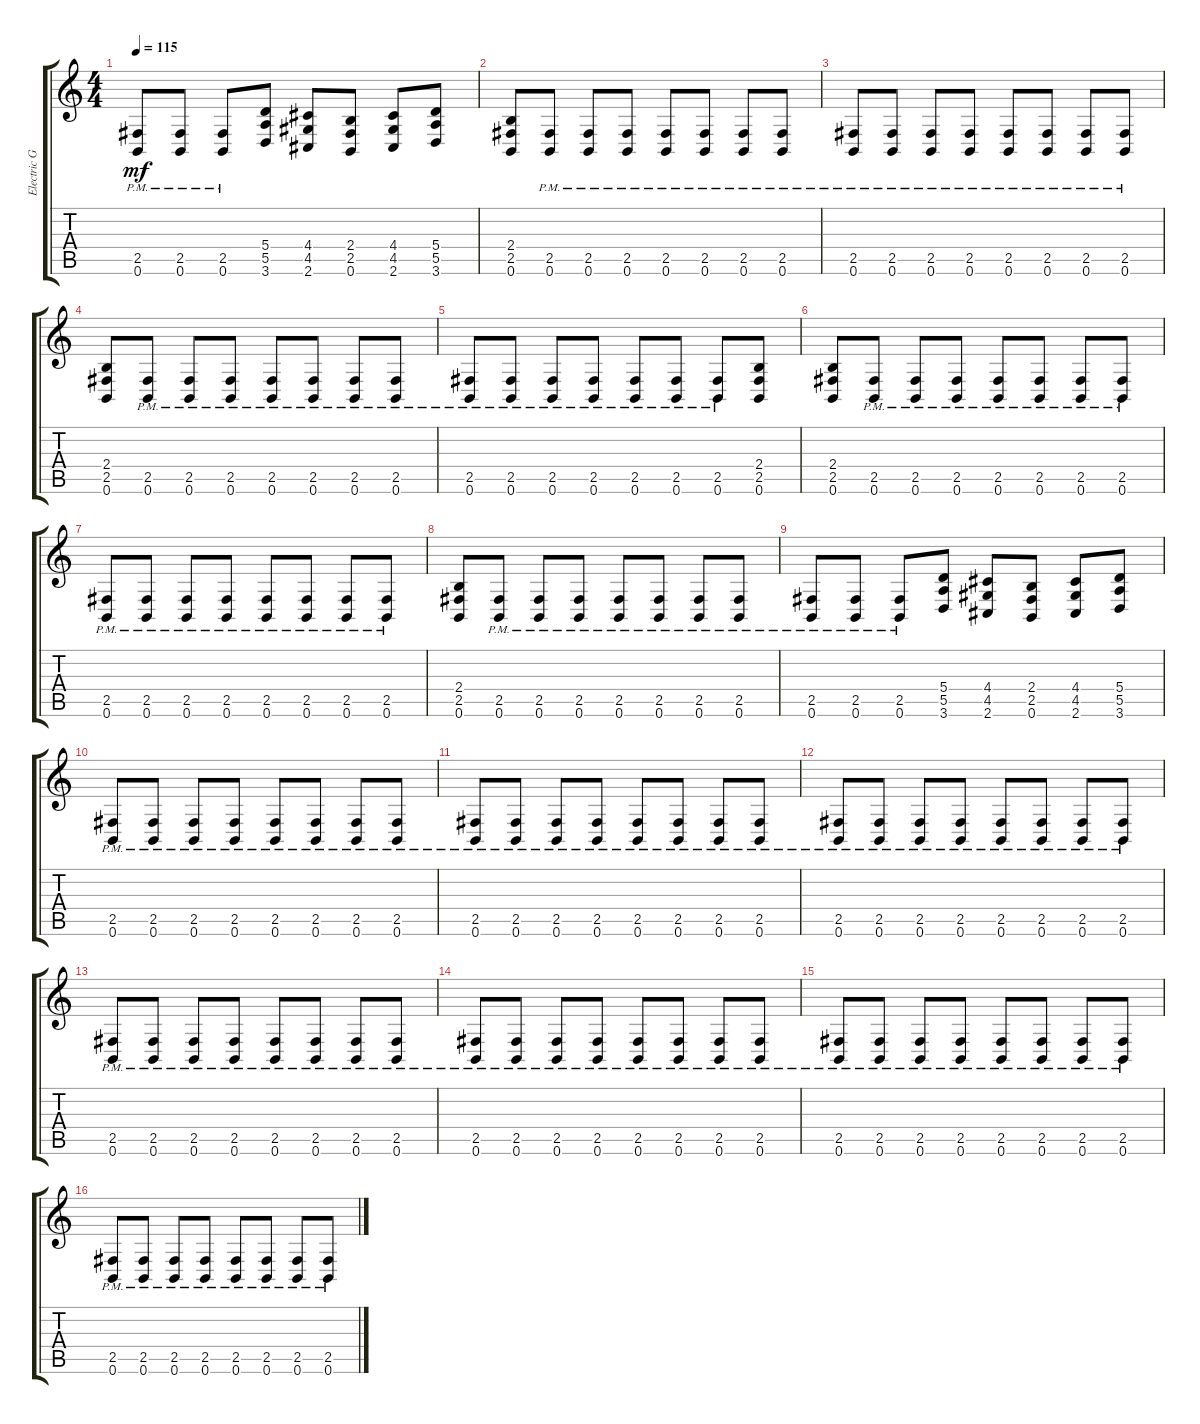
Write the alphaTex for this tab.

\track ("Electric Guitar" "Electric G") {instrument overdrivenguitar}
\staff {score tabs}
\tuning (B3 Gb3 D3 A2 E2 B1) {hide}
\ts (4 4)
\tempo 115
\clef g2
\ks c
(2.5{pm} 0.6{pm}).8{dy mf} (2.5{pm} 0.6{pm}).8 (2.5{pm} 0.6{pm}).8 (5.4 5.5 3.6).8 (4.4 4.5 2.6).8 (2.4 2.5 0.6).8 (4.4 4.5 2.6).8 (5.4 5.5 3.6).8 |
(2.4 2.5 0.6).8 (2.5{pm} 0.6{pm}).8 (2.5{pm} 0.6{pm}).8 (2.5{pm} 0.6{pm}).8 (2.5{pm} 0.6{pm}).8 (2.5{pm} 0.6{pm}).8 (2.5{pm} 0.6{pm}).8 (2.5{pm} 0.6{pm}).8 |
(2.5{pm} 0.6{pm}).8 (2.5{pm} 0.6{pm}).8 (2.5{pm} 0.6{pm}).8 (2.5{pm} 0.6{pm}).8 (2.5{pm} 0.6{pm}).8 (2.5{pm} 0.6{pm}).8 (2.5{pm} 0.6{pm}).8 (2.5{pm} 0.6{pm}).8 |
(2.4 2.5 0.6).8 (2.5{pm} 0.6{pm}).8 (2.5{pm} 0.6{pm}).8 (2.5{pm} 0.6{pm}).8 (2.5{pm} 0.6{pm}).8 (2.5{pm} 0.6{pm}).8 (2.5{pm} 0.6{pm}).8 (2.5{pm} 0.6{pm}).8 |
(2.5{pm} 0.6{pm}).8 (2.5{pm} 0.6{pm}).8 (2.5{pm} 0.6{pm}).8 (2.5{pm} 0.6{pm}).8 (2.5{pm} 0.6{pm}).8 (2.5{pm} 0.6{pm}).8 (2.5{pm} 0.6{pm}).8 (2.4 2.5 0.6).8 |
(2.4 2.5 0.6).8 (2.5{pm} 0.6{pm}).8 (2.5{pm} 0.6{pm}).8 (2.5{pm} 0.6{pm}).8 (2.5{pm} 0.6{pm}).8 (2.5{pm} 0.6{pm}).8 (2.5{pm} 0.6{pm}).8 (2.5{pm} 0.6{pm}).8 |
(2.5{pm} 0.6{pm}).8 (2.5{pm} 0.6{pm}).8 (2.5{pm} 0.6{pm}).8 (2.5{pm} 0.6{pm}).8 (2.5{pm} 0.6{pm}).8 (2.5{pm} 0.6{pm}).8 (2.5{pm} 0.6{pm}).8 (2.5{pm} 0.6{pm}).8 |
(2.4 2.5 0.6).8 (2.5{pm} 0.6{pm}).8 (2.5{pm} 0.6{pm}).8 (2.5{pm} 0.6{pm}).8 (2.5{pm} 0.6{pm}).8 (2.5{pm} 0.6{pm}).8 (2.5{pm} 0.6{pm}).8 (2.5{pm} 0.6{pm}).8 |
(2.5{pm} 0.6{pm}).8 (2.5{pm} 0.6{pm}).8 (2.5{pm} 0.6{pm}).8 (5.4 5.5 3.6).8 (4.4 4.5 2.6).8 (2.4 2.5 0.6).8 (4.4 4.5 2.6).8 (5.4 5.5 3.6).8 |
(2.5{pm} 0.6{pm}).8 (2.5{pm} 0.6{pm}).8 (2.5{pm} 0.6{pm}).8 (2.5{pm} 0.6{pm}).8 (2.5{pm} 0.6{pm}).8 (2.5{pm} 0.6{pm}).8 (2.5{pm} 0.6{pm}).8 (2.5{pm} 0.6{pm}).8 |
(2.5{pm} 0.6{pm}).8 (2.5{pm} 0.6{pm}).8 (2.5{pm} 0.6{pm}).8 (2.5{pm} 0.6{pm}).8 (2.5{pm} 0.6{pm}).8 (2.5{pm} 0.6{pm}).8 (2.5{pm} 0.6{pm}).8 (2.5{pm} 0.6{pm}).8 |
(2.5{pm} 0.6{pm}).8 (2.5{pm} 0.6{pm}).8 (2.5{pm} 0.6{pm}).8 (2.5{pm} 0.6{pm}).8 (2.5{pm} 0.6{pm}).8 (2.5{pm} 0.6{pm}).8 (2.5{pm} 0.6{pm}).8 (2.5{pm} 0.6{pm}).8 |
(2.5{pm} 0.6{pm}).8 (2.5{pm} 0.6{pm}).8 (2.5{pm} 0.6{pm}).8 (2.5{pm} 0.6{pm}).8 (2.5{pm} 0.6{pm}).8 (2.5{pm} 0.6{pm}).8 (2.5{pm} 0.6{pm}).8 (2.5{pm} 0.6{pm}).8 |
(2.5{pm} 0.6{pm}).8 (2.5{pm} 0.6{pm}).8 (2.5{pm} 0.6{pm}).8 (2.5{pm} 0.6{pm}).8 (2.5{pm} 0.6{pm}).8 (2.5{pm} 0.6{pm}).8 (2.5{pm} 0.6{pm}).8 (2.5{pm} 0.6{pm}).8 |
(2.5{pm} 0.6{pm}).8 (2.5{pm} 0.6{pm}).8 (2.5{pm} 0.6{pm}).8 (2.5{pm} 0.6{pm}).8 (2.5{pm} 0.6{pm}).8 (2.5{pm} 0.6{pm}).8 (2.5{pm} 0.6{pm}).8 (2.5{pm} 0.6{pm}).8 |
(2.5{pm} 0.6{pm}).8 (2.5{pm} 0.6{pm}).8 (2.5{pm} 0.6{pm}).8 (2.5{pm} 0.6{pm}).8 (2.5{pm} 0.6{pm}).8 (2.5{pm} 0.6{pm}).8 (2.5{pm} 0.6{pm}).8 (2.5{pm} 0.6{pm}).8
